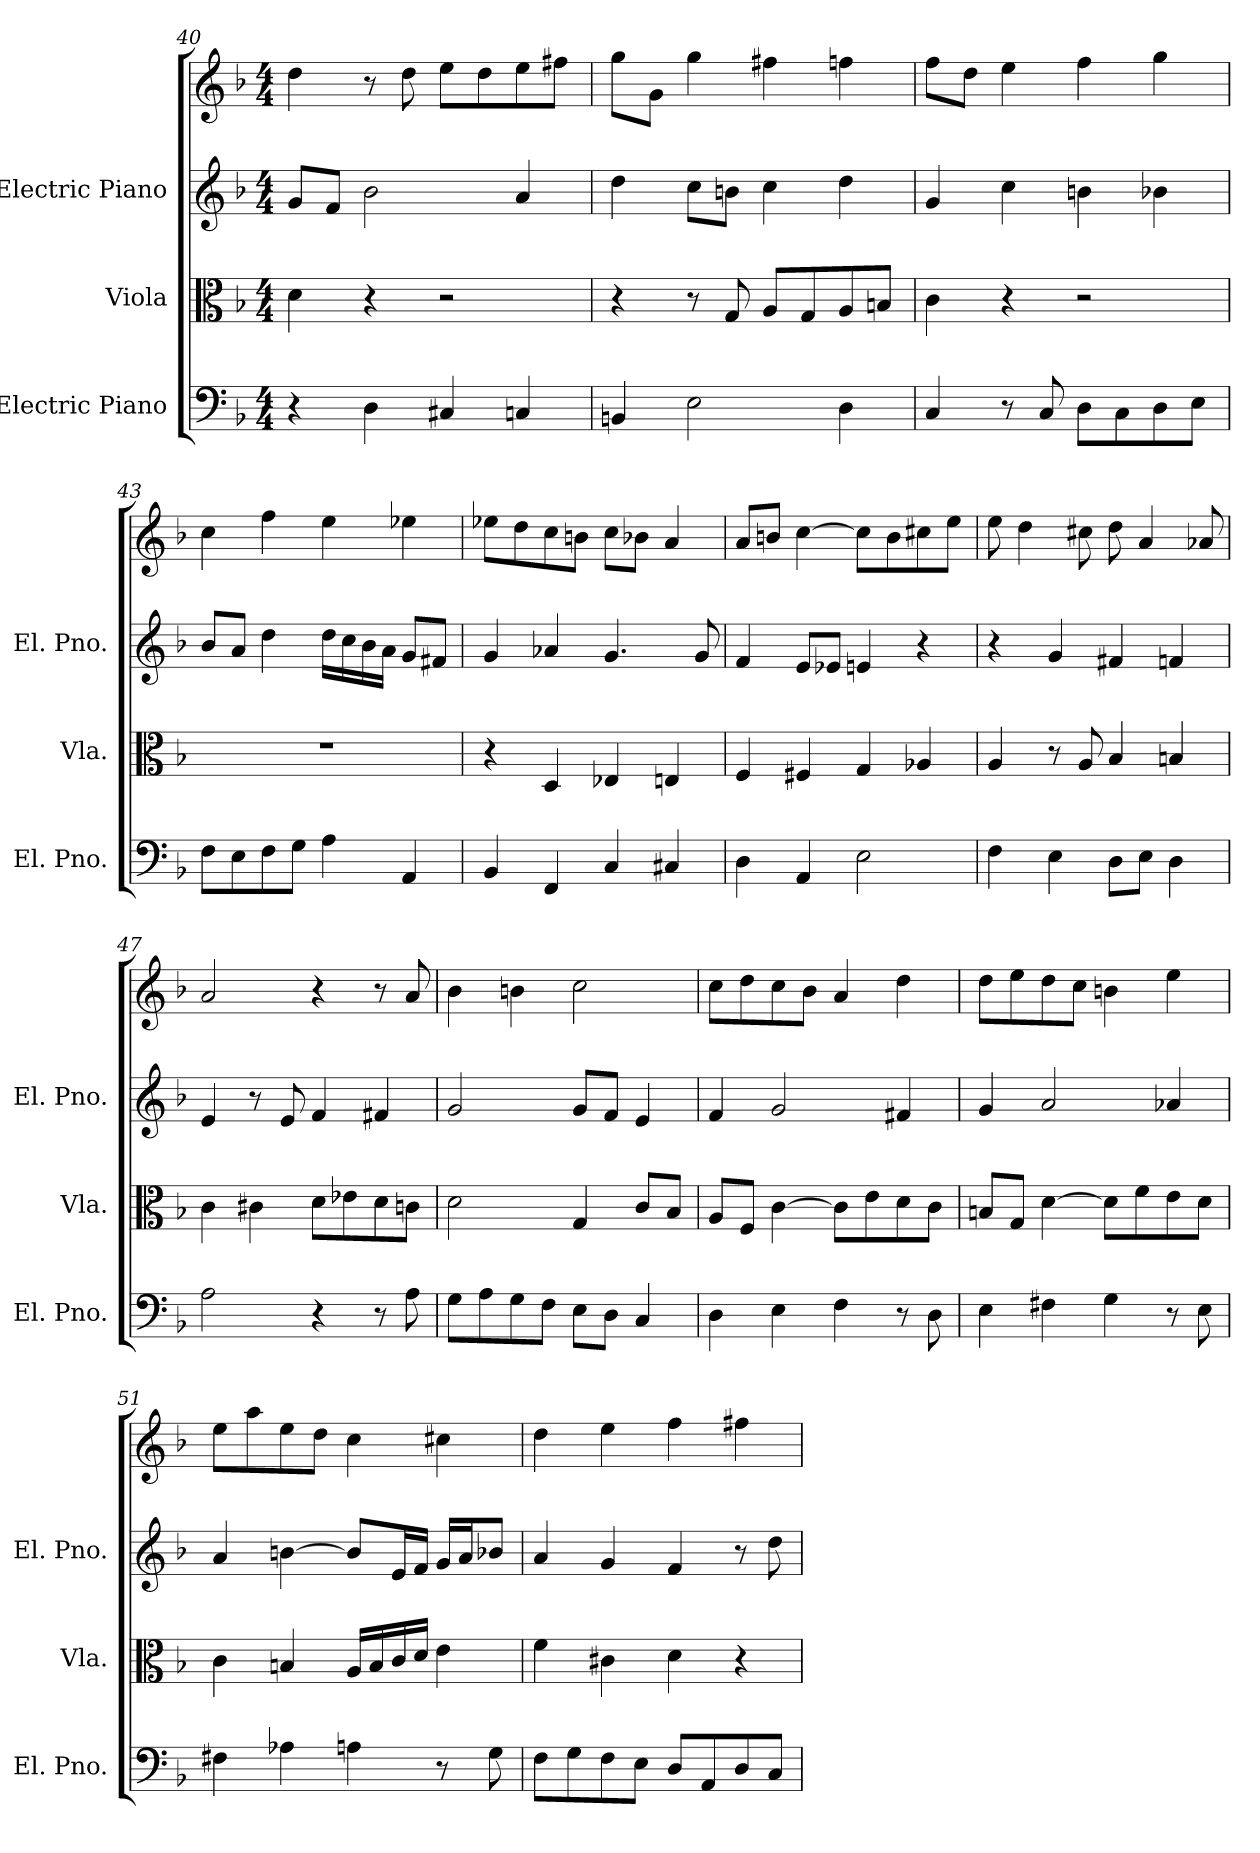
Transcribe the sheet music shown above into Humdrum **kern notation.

**kern	**kern	**kern	**kern
*part3	*part2	*part1	*part1
*staff4	*staff3	*staff2	*staff1
*I"Electric Piano	*I"Viola	*I"Electric Piano	*
*I'El. Pno.	*I'Vla.	*I'El. Pno.	*
*clefF4	*clefC3	*clefG2	*clefG2
*k[b-]	*k[b-]	*k[b-]	*k[b-]
*M4/4	*M4/4	*M4/4	*M4/4
=40	=40	=40	=40
4r	4d\	8g/L	4dd\
.	.	8f/J	.
4D\	4r	2b-\	8r
.	.	.	8dd\
4C#X/	2r	.	8ee\L
.	.	.	8dd\
4Cn/	.	4a/	8ee\
.	.	.	8ff#X\J
=41	=41	=41	=41
4BBn/	4r	4dd\	8gg\L
.	.	.	8g\J
2E\	8r	8cc\L	4gg\
.	8G/	8bn\J	.
.	8A/L	4cc\	4ff#X\
.	8G/	.	.
4D\	8A/	4dd\	4ffn\
.	8Bn/J	.	.
!!LO:PB:g=z
=42	=42	=42	=42
4C/	4c\	4g/	8ff\L
.	.	.	8dd\J
8r	4r	4cc\	4ee\
8C/	.	.	.
8D\L	2r	4bn\	4ff\
8C\	.	.	.
8D\	.	4b-X\	4gg\
8E\J	.	.	.
=43	=43	=43	=43
8F\L	1r	8b-/L	4cc\
8E\	.	8a/J	.
8F\	.	4dd\	4ff\
8G\J	.	.	.
4A\	.	16dd\LL	4ee\
.	.	16cc\	.
.	.	16b-\	.
.	.	16a\JJ	.
4AA/	.	8g/L	4ee-X\
.	.	8f#X/J	.
=44	=44	=44	=44
4BB-/	4r	4g/	8ee-X\L
.	.	.	8dd\
4FF/	4D/	4a-X/	8cc\
.	.	.	8bn\J
4C/	4E-X/	4.g/	8cc\L
.	.	.	8b-X\J
4C#X/	4En/	.	4a/
.	.	8g/	.
=45	=45	=45	=45
4D\	4F/	4f/	8a/L
.	.	.	8bn/J
4AA/	4F#X/	8e/L	[4cc\
.	.	8e-X/J	.
2E\	4G/	4en/	8cc\L]
.	.	.	8b\
.	4A-X/	4r	8cc#X\
.	.	.	8ee\J
!!LO:LB:g=z
=46	=46	=46	=46
4F\	4A/	4r	8ee\
.	.	.	4dd\
4E\	8r	4g/	.
.	8A/	.	8cc#X\
8D\L	4B-/	4f#X/	8dd\
8E\J	.	.	4a/
4D\	4Bn/	4fn/	.
.	.	.	8a-X/
=47	=47	=47	=47
2A\	4c\	4e/	2a/
.	4c#X\	8r	.
.	.	8e/	.
4r	8d\L	4f/	4r
.	8e-X\	.	.
8r	8d\	4f#X/	8r
8A\	8cn\J	.	8a/
=48	=48	=48	=48
8G\L	2d\	2g/	4b-\
8A\	.	.	.
8G\	.	.	4bn\
8F\J	.	.	.
8E\L	4G/	8g/L	2cc\
8D\J	.	8f/J	.
4C/	8c/L	4e/	.
.	8B-/J	.	.
=49	=49	=49	=49
4D\	8A/L	4f/	8cc\L
.	8F/J	.	8dd\
4E\	[4c\	2g/	8cc\
.	.	.	8b-\J
4F\	8c\L]	.	4a/
.	8e\	.	.
8r	8d\	4f#X/	4dd\
8D\	8c\J	.	.
!!LO:LB:g=z
=50	=50	=50	=50
4E\	8Bn/L	4g/	8dd\L
.	8G/J	.	8ee\
4F#X\	[4d\	2a/	8dd\
.	.	.	8cc\J
4G\	8d\L]	.	4bn\
.	8f\	.	.
8r	8e\	4a-X/	4ee\
8E\	8d\J	.	.
=51	=51	=51	=51
4F#X\	4c\	4a/	8ee\L
.	.	.	8aa\
4A-X\	4Bn/	[4bn\	8ee\
.	.	.	8dd\J
4An\	16A/LL	8b/L]	4cc\
.	16B/	.	.
.	16c/	16e/L	.
.	16d/JJ	16f/JJ	.
8r	4e\	16g/LL	4cc#X\
.	.	16a/J	.
8G\	.	8b-X/J	.
=52	=52	=52	=52
8F\L	4f\	4a/	4dd\
8G\	.	.	.
8F\	4c#X\	4g/	4ee\
8E\J	.	.	.
8D/L	4d\	4f/	4ff\
8AA/	.	.	.
8D/	4r	8r	4ff#X\
8C/J	.	8dd\	.
=	=	=	=
*-	*-	*-	*-
